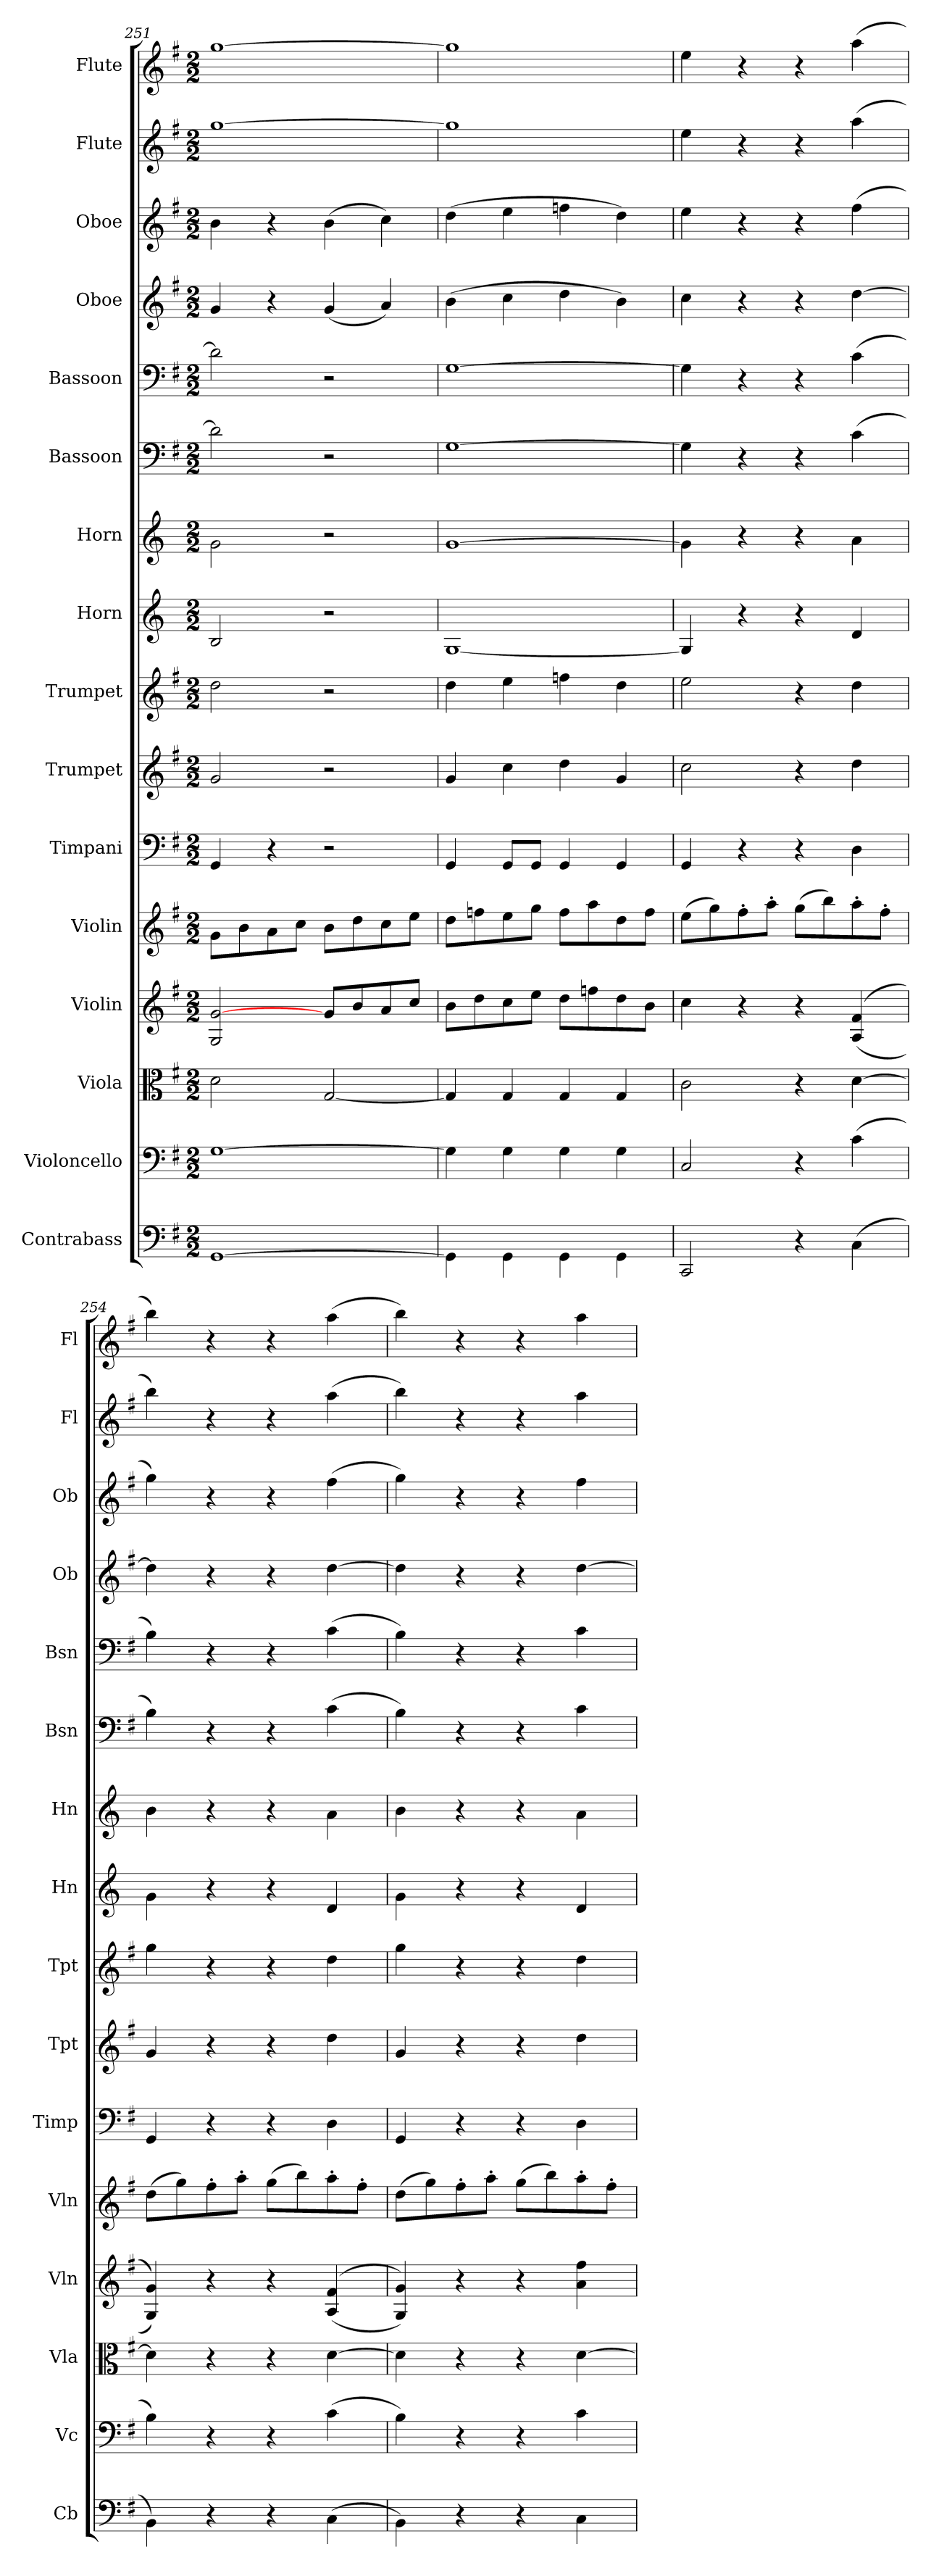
**kern	**kern	**kern	**kern	**kern	**kern	**kern	**kern	**kern	**kern	**kern	**kern	**kern	**kern	**kern	**kern
*part16	*part15	*part14	*part13	*part12	*part11	*part10	*part9	*part8	*part7	*part6	*part5	*part4	*part3	*part2	*part1
*staff16	*staff15	*staff14	*staff13	*staff12	*staff11	*staff10	*staff9	*staff8	*staff7	*staff6	*staff5	*staff4	*staff3	*staff2	*staff1
*I"Contrabass	*I"Violoncello	*I"Viola	*I"Violin	*I"Violin	*I"Timpani	*I"Trumpet	*I"Trumpet	*I"Horn	*I"Horn	*I"Bassoon	*I"Bassoon	*I"Oboe	*I"Oboe	*I"Flute	*I"Flute
*I'Cb	*I'Vc	*I'Vla	*I'Vln	*I'Vln	*I'Timp	*I'Tpt	*I'Tpt	*I'Hn	*I'Hn	*I'Bsn	*I'Bsn	*I'Ob	*I'Ob	*I'Fl	*I'Fl
*clefF4	*clefF4	*clefC3	*clefG2	*clefG2	*	*clefG2	*clefG2	*clefG2	*clefG2	*clefF4	*clefF4	*clefG2	*clefG2	*clefG2	*clefG2
*k[f#]	*k[f#]	*k[f#]	*k[f#]	*k[f#]	*k[f#]	*k[f#]	*k[f#]	*k[]	*k[]	*k[f#]	*k[f#]	*k[f#]	*k[f#]	*k[f#]	*k[f#]
*M2/2	*M2/2	*M2/2	*M2/2	*M2/2	*M2/2	*M2/2	*M2/2	*M2/2	*M2/2	*M2/2	*M2/2	*M2/2	*M2/2	*M2/2	*M2/2
=251	=251	=251	=251	=251	=251	=251	=251	=251	=251	=251	=251	=251	=251	=251	=251
[1GG"\	[1G\	2d\	2G/ [2g/	8g\L	4GG/	2g/	2dd\	2B/	2g\	2d\]	2d\]	4g/	4b\	[1gg\	[1gg\
.	.	.	.	8b\	.	.	.	.	.	.	.	.	.	.	.
.	.	.	.	8a\	4r	.	.	.	.	.	.	4r	4r	.	.
.	.	.	.	8cc\J	.	.	.	.	.	.	.	.	.	.	.
.	.	[2G/	8g/L	8b\L	2r	2r	2r	2r	2r	2r	2r	(4g/	(4b\	.	.
.	.	.	8b/	8dd\	.	.	.	.	.	.	.	.	.	.	.
.	.	.	8a/	8cc\	.	.	.	.	.	.	.	4a/)	4cc\)	.	.
.	.	.	8cc/J	8ee\J	.	.	.	.	.	.	.	.	.	.	.
=252	=252	=252	=252	=252	=252	=252	=252	=252	=252	=252	=252	=252	=252	=252	=252
4GG"\]	4G\]	4G/]	8b\L	8dd\L	4GG/	4g/	4dd\	[1G/	[1g\	[1G\	[1G\	(4b\	(4dd\	1gg\]	1gg\]
.	.	.	8dd\	8ffn\	.	.	.	.	.	.	.	.	.	.	.
4GG"\	4G\	4G/	8cc\	8ee\	8GG/L	4cc\	4ee\	.	.	.	.	4cc\	4ee\	.	.
.	.	.	8ee\J	8gg\J	8GG/J	.	.	.	.	.	.	.	.	.	.
4GG"\	4G\	4G/	8dd\L	8ff\L	4GG/	4dd\	4ffn\	.	.	.	.	4dd\	4ffn\	.	.
.	.	.	8ffn\	8aa\	.	.	.	.	.	.	.	.	.	.	.
4GG"\	4G\	4G/	8dd\	8dd\	4GG/	4g/	4dd\	.	.	.	.	4b\)	4dd\)	.	.
.	.	.	8b\J	8ff\J	.	.	.	.	.	.	.	.	.	.	.
=253	=253	=253	=253	=253	=253	=253	=253	=253	=253	=253	=253	=253	=253	=253	=253
2CC"/	2C/	2c\	4cc\	(8ee\L	4GG/	2cc\	2ee\	4G/]	4g\]	4G\]	4G\]	4cc\	4ee\	4ee\	4ee\
.	.	.	.	8gg\)	.	.	.	.	.	.	.	.	.	.	.
.	.	.	4r	8ff#'\	4r	.	.	4r	4r	4r	4r	4r	4r	4r	4r
.	.	.	.	8aa'\J	.	.	.	.	.	.	.	.	.	.	.
4r	4r	4r	4r	(8gg\L	4r	4r	4r	4r	4r	4r	4r	4r	4r	4r	4r
.	.	.	.	8bb\)	.	.	.	.	.	.	.	.	.	.	.
(4C"\	(4c\	[4d\	(<(>4A/ 4f#/	8aa'\	4D\	4dd\	4dd\	4d/	4a\	(4c\	(4c\	[4dd\	(4ff#\	(4aa\	(4aa\
.	.	.	.	8ff#'\J	.	.	.	.	.	.	.	.	.	.	.
=254	=254	=254	=254	=254	=254	=254	=254	=254	=254	=254	=254	=254	=254	=254	=254
4BB"\)	4B\)	4d\]	4G/ 4g/))	(8dd\L	4GG/	4g/	4gg\	4g\	4b\	4B\)	4B\)	4dd\]	4gg\)	4bb\)	4bb\)
.	.	.	.	8gg\)	.	.	.	.	.	.	.	.	.	.	.
4r	4r	4r	4r	8ff#'\	4r	4r	4r	4r	4r	4r	4r	4r	4r	4r	4r
.	.	.	.	8aa'\J	.	.	.	.	.	.	.	.	.	.	.
4r	4r	4r	4r	(8gg\L	4r	4r	4r	4r	4r	4r	4r	4r	4r	4r	4r
.	.	.	.	8bb\)	.	.	.	.	.	.	.	.	.	.	.
(4C"\	(4c\	[4d\	(<(>4A/ 4f#/	8aa'\	4D\	4dd\	4dd\	4d/	4a\	(4c\	(4c\	[4dd\	(4ff#\	(4aa\	(4aa\
.	.	.	.	8ff#'\J	.	.	.	.	.	.	.	.	.	.	.
=255	=255	=255	=255	=255	=255	=255	=255	=255	=255	=255	=255	=255	=255	=255	=255
4BB"\)	4B\)	4d\]	4G/ 4g/))	(8dd\L	4GG/	4g/	4gg\	4g\	4b\	4B\)	4B\)	4dd\]	4gg\)	4bb\)	4bb\)
.	.	.	.	8gg\)	.	.	.	.	.	.	.	.	.	.	.
4r	4r	4r	4r	8ff#'\	4r	4r	4r	4r	4r	4r	4r	4r	4r	4r	4r
.	.	.	.	8aa'\J	.	.	.	.	.	.	.	.	.	.	.
4r	4r	4r	4r	(8gg\L	4r	4r	4r	4r	4r	4r	4r	4r	4r	4r	4r
.	.	.	.	8bb\)	.	.	.	.	.	.	.	.	.	.	.
4C"\	4c\	[4d\	4a\ 4ff#\	8aa'\	4D\	4dd\	4dd\	4d/	4a\	4c\	4c\	[4dd\	4ff#\	4aa\	4aa\
.	.	.	.	8ff#'\J	.	.	.	.	.	.	.	.	.	.	.
=	=	=	=	=	=	=	=	=	=	=	=	=	=	=	=
*-	*-	*-	*-	*-	*-	*-	*-	*-	*-	*-	*-	*-	*-	*-	*-
